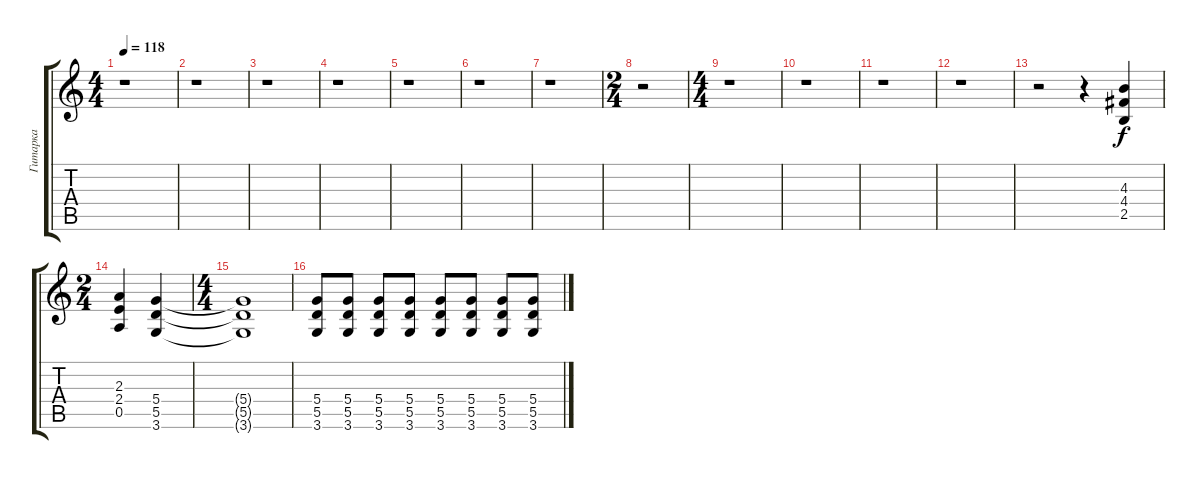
\track ("Гитарка" "Гитарка") {instrument distortionguitar}
\staff {score tabs}
\tuning (E4 B3 G3 D3 A2 E2) {hide}
\ts (4 4)
\tempo 118
\clef g2
\ks c
r.1{dy f} |
r.1 |
r.1 |
r.1 |
r.1 |
r.1 |
r.1 |
\ts (2 4)
r.2 |
\ts (4 4)
r.1 |
r.1 |
r.1 |
r.1 |
r.2 r.4 (4.3 4.4 2.5).4 |
\ts (2 4)
(2.3 2.4 0.5).4 (5.4 5.5 3.6).4 |
\ts (4 4)
(5.4{t} 5.5{t} 3.6{t}).1 |
(5.4 5.5 3.6).8 (5.4 5.5 3.6).8 (5.4 5.5 3.6).8 (5.4 5.5 3.6).8 (5.4 5.5 3.6).8 (5.4 5.5 3.6).8 (5.4 5.5 3.6).8 (5.4 5.5 3.6).8
